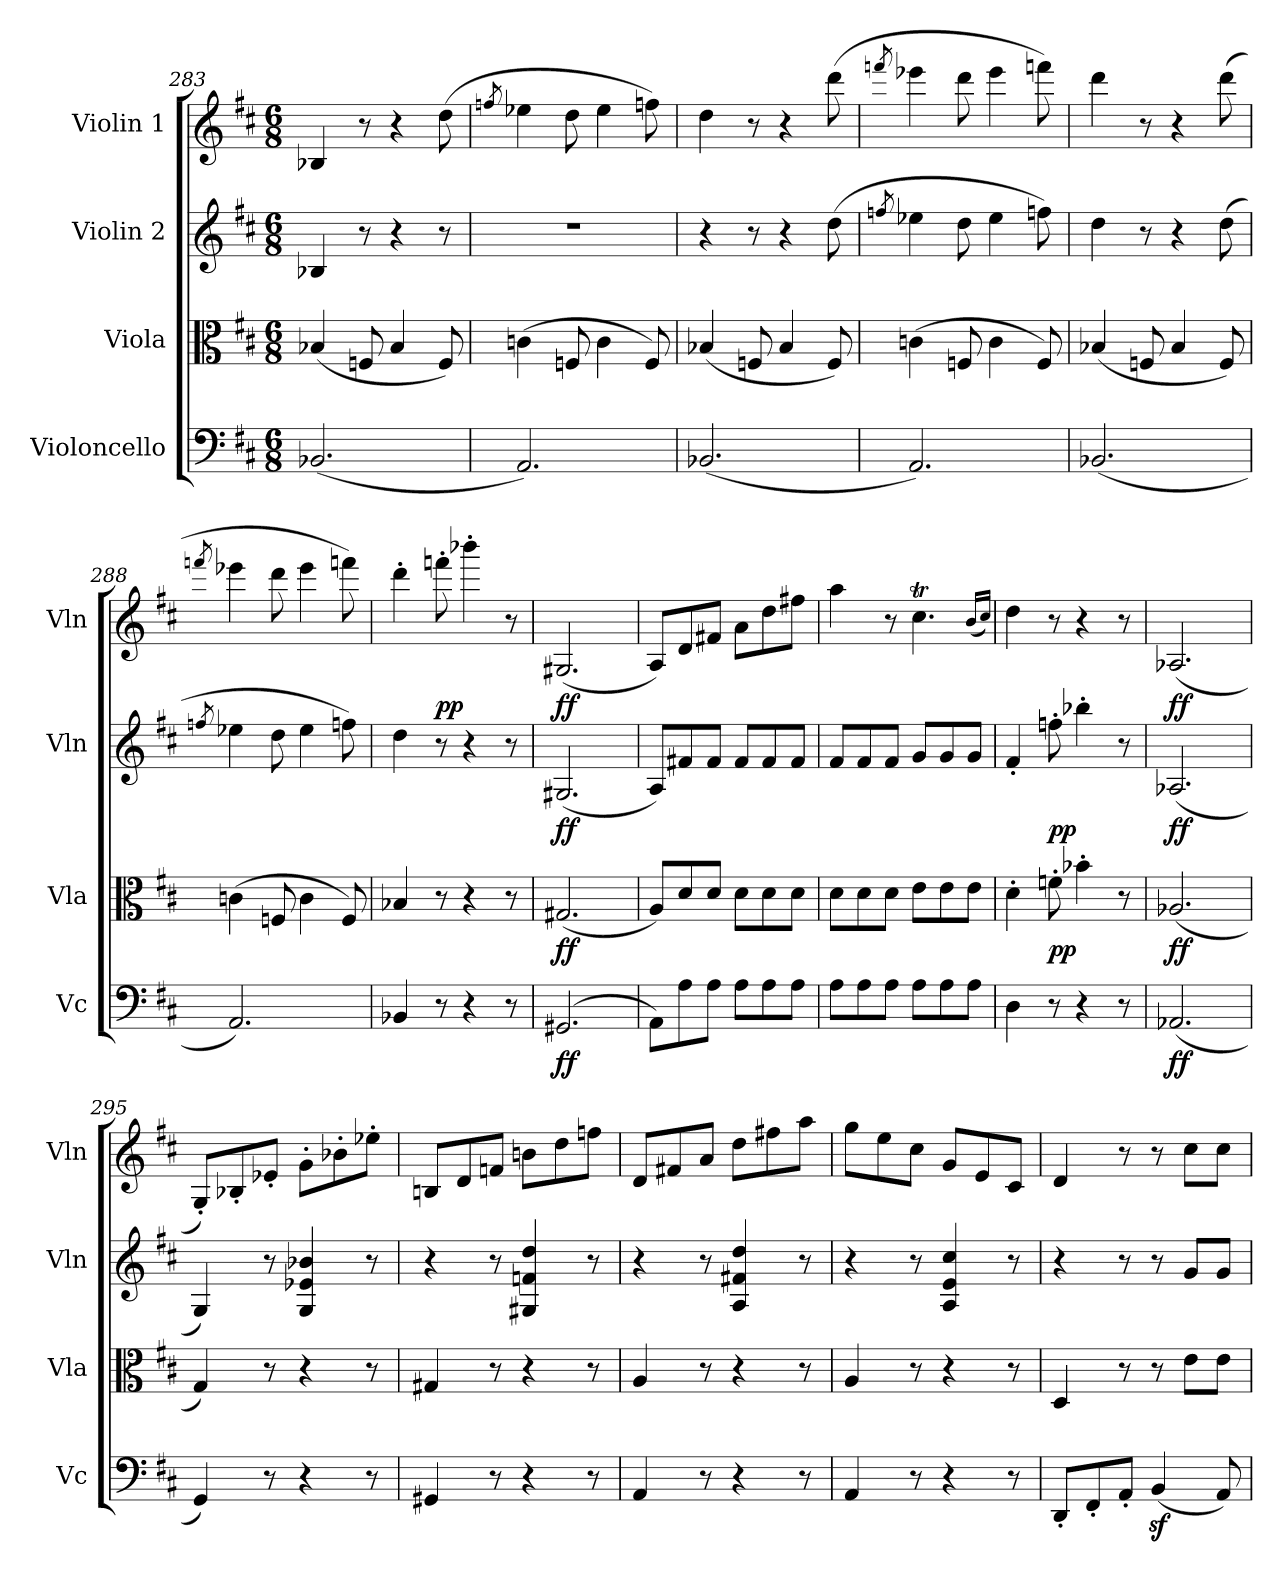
**kern	**dynam	**kern	**dynam	**kern	**dynam	**kern	**dynam
*part4	*part4	*part3	*part3	*part2	*part2	*part1	*part1
*staff4	*staff4	*staff3	*staff3	*staff2	*staff2	*staff1	*staff1
*I"Violoncello	*	*I"Viola	*	*I"Violin 2	*	*I"Violin 1	*
*I'Vc	*	*I'Vla	*	*I'Vln	*	*I'Vln	*
*clefF4	*	*clefC3	*	*clefG2	*	*clefG2	*
*k[f#c#]	*	*k[f#c#]	*	*k[f#c#]	*	*k[f#c#]	*
*M6/8	*	*M6/8	*	*M6/8	*	*M6/8	*
=283	=283	=283	=283	=283	=283	=283	=283
!	!LO:DY:b	!	!	!	!	!	!
!	!LO:DY:n=1:b	!	!LO:DY:b	!	!	!	!
!	!	!	!LO:DY:n=1:b	!	!	!	!
(2.BB-X/	fp other-dynamics	(4B-X/	fp other-dynamics	4B-X/	.	4B-X/	.
.	.	8Fn/	.	8r	.	8r	.
.	.	4B-/	.	4r	.	4r	.
!	!	!	!	!	!	!	!LO:DY:b
!	!	!	!	!	!	!	!LO:DY:n=1:b
.	.	8F/)	.	8r	.	(8dd\	p other-dynamics
=284	=284	=284	=284	=284	=284	=284	=284
.	.	.	.	.	.	8qffn/	.
2.AA/)	.	(4cn\	.	2.r	.	4ee-X\	.
.	.	8Fn/	.	.	.	8dd\	.
.	.	4c\	.	.	.	4ee-\	.
.	.	8F/)	.	.	.	8ffn\)	.
!!LO:PB:g=z
=285	=285	=285	=285	=285	=285	=285	=285
(2.BB-X/	.	(4B-X/	.	4r	.	4dd\	.
.	.	8Fn/	.	8r	.	8r	.
.	.	4B-/	.	4r	.	4r	.
!	!	!	!	!	!LO:DY:b	!	!
!	!	!	!	!	!LO:DY:n=1:b	!	!
.	.	8F/)	.	(8dd\	p other-dynamics	(8ddd\	.
=286	=286	=286	=286	=286	=286	=286	=286
.	.	.	.	8qffn/	.	8qfffn/	.
2.AA/)	.	(4cn\	.	4ee-X\	.	4eee-X\	.
.	.	8Fn/	.	8dd\	.	8ddd\	.
.	.	4c\	.	4ee-\	.	4eee-\	.
.	.	8F/)	.	8ffn\)	.	8fffn\)	.
=287	=287	=287	=287	=287	=287	=287	=287
(2.BB-X/	.	(4B-X/	.	4dd\	.	4ddd\	.
.	.	8Fn/	.	8r	.	8r	.
.	.	4B-/	.	4r	.	4r	.
.	.	8F/)	.	(8dd\	.	(8ddd\	.
=288	=288	=288	=288	=288	=288	=288	=288
.	.	.	.	8qffn/	.	8qfffn/	.
2.AA/)	.	(4cn\	.	4ee-X\	.	4eee-X\	.
.	.	8Fn/	.	8dd\	.	8ddd\	.
.	.	4c\	.	4ee-\	.	4eee-\	.
.	.	8F/)	.	8ffn\)	.	8fffn\)	.
=289	=289	=289	=289	=289	=289	=289	=289
4BB-X/	.	4B-X/	.	4dd\	.	4ddd'\	.
!	!	!	!	!	!	!	!LO:DY:b
8r	.	8r	.	8r	.	8fffn'\	pp
4r	.	4r	.	4r	.	4bbb-X'\	.
8r	.	8r	.	8r	.	8r	.
=290	=290	=290	=290	=290	=290	=290	=290
!	!LO:DY:b	!	!LO:DY:b	!	!LO:DY:b	!	!LO:DY:b
(2.GG#X/	ff	(2.G#X/	ff	(2.G#X/	ff	(2.G#X/	ff
=291	=291	=291	=291	=291	=291	=291	=291
8AA\L)	.	8A/L)	.	8A/L)	.	8A/L)	.
8A\	.	8d/	.	8f#X/	.	8d/	.
8A\J	.	8d/J	.	8f#/J	.	8f#X/J	.
8A\L	.	8d\L	.	8f#/L	.	8a\L	.
8A\	.	8d\	.	8f#/	.	8dd\	.
8A\J	.	8d\J	.	8f#/J	.	8ff#X\J	.
=292	=292	=292	=292	=292	=292	=292	=292
8A\L	.	8d\L	.	8f#/L	.	4aa\	.
8A\	.	8d\	.	8f#/	.	.	.
8A\J	.	8d\J	.	8f#/J	.	8r	.
8A\L	.	8e\L	.	8g/L	.	4.cc#t\	.
8A\	.	8e\	.	8g/	.	.	.
8A\J	.	8e\J	.	8g/J	.	.	.
.	.	.	.	.	.	(16qb/LL	.
.	.	.	.	.	.	16qcc#/JJ)	.
=293	=293	=293	=293	=293	=293	=293	=293
4D\	.	4d'\	.	4f#'/	.	4dd\	.
!	!	!	!LO:DY:b	!	!LO:DY:b	!	!
8r	.	8fn'\	pp	8ffn'\	pp	8r	.
4r	.	4b-X'\	.	4bb-X'\	.	4r	.
8r	.	8r	.	8r	.	8r	.
!!LO:LB:g=z
=294	=294	=294	=294	=294	=294	=294	=294
!	!LO:DY:b	!	!LO:DY:b	!	!LO:DY:b	!	!LO:DY:b
(2.AA-X/	ff	(2.A-X/	ff	(2.A-X/	ff	(2.A-X/	ff
=295	=295	=295	=295	=295	=295	=295	=295
4GG/)	.	4G/)	.	4G/)	.	8G'/L)	.
.	.	.	.	.	.	8B-X'/	.
8r	.	8r	.	8r	.	8e-X'/J	.
4r	.	4r	.	4G/ 4e-X/ 4b-X/	.	8g'\L	.
.	.	.	.	.	.	8b-X'\	.
8r	.	8r	.	8r	.	8ee-X'\J	.
=296	=296	=296	=296	=296	=296	=296	=296
4GG#X/	.	4G#X/	.	4r	.	8Bn/L	.
.	.	.	.	.	.	8d/	.
8r	.	8r	.	8r	.	8fn/J	.
4r	.	4r	.	4G#X/ 4fn/ 4dd/	.	8bn\L	.
.	.	.	.	.	.	8dd\	.
8r	.	8r	.	8r	.	8ffn\J	.
=297	=297	=297	=297	=297	=297	=297	=297
4AA/	.	4A/	.	4r	.	8d/L	.
.	.	.	.	.	.	8f#X/	.
8r	.	8r	.	8r	.	8a/J	.
4r	.	4r	.	4A/ 4f#X/ 4dd/	.	8dd\L	.
.	.	.	.	.	.	8ff#X\	.
8r	.	8r	.	8r	.	8aa\J	.
=298	=298	=298	=298	=298	=298	=298	=298
4AA/	.	4A/	.	4r	.	8gg\L	.
.	.	.	.	.	.	8ee\	.
8r	.	8r	.	8r	.	8cc#\J	.
4r	.	4r	.	4A/ 4e/ 4cc#/	.	8g/L	.
.	.	.	.	.	.	8e/	.
8r	.	8r	.	8r	.	8c#/J	.
=299	=299	=299	=299	=299	=299	=299	=299
8DD'/L	.	4D/	.	4r	.	4d/	.
8FF#'/	.	.	.	.	.	.	.
8AA'/J	.	8r	.	8r	.	8r	.
(4BBz</	.	8r	.	8r	.	8r	.
.	.	8e\L	.	8g/L	.	8cc#\L	.
8AA/)	.	8e\J	.	8g/J	.	8cc#\J	.
=	=	=	=	=	=	=	=
*-	*-	*-	*-	*-	*-	*-	*-
